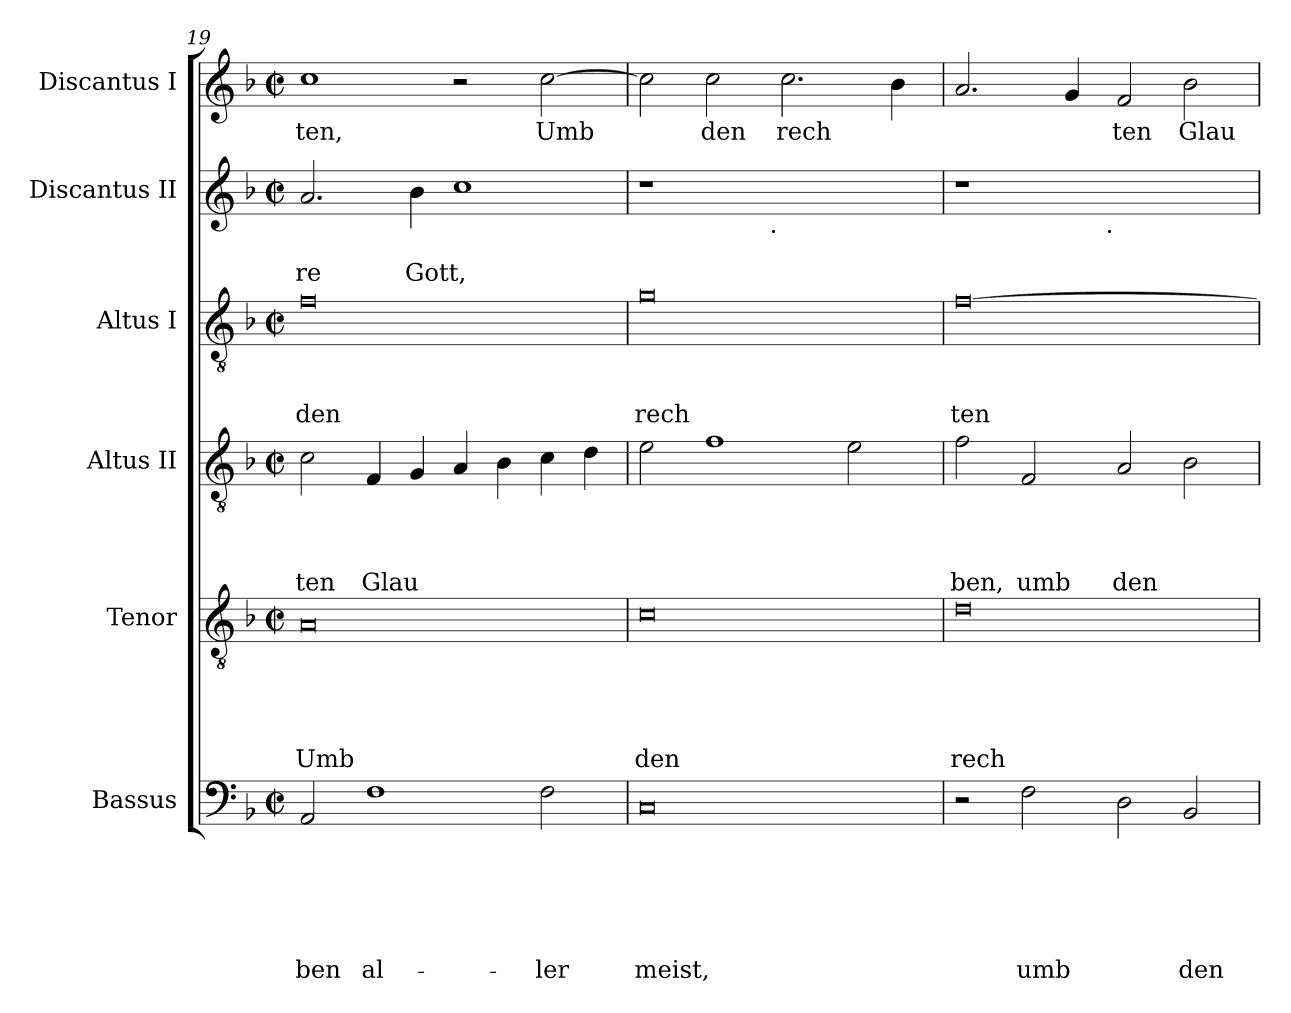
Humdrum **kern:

**kern	**text	**text	**text	**text	**text	**text	**kern	**text	**text	**text	**text	**text	**kern	**text	**text	**text	**text	**kern	**text	**text	**text	**kern	**text	**text	**kern	**text
*part6	*part6	*part6	*part6	*part6	*part6	*part6	*part5	*part5	*part5	*part5	*part5	*part5	*part4	*part4	*part4	*part4	*part4	*part3	*part3	*part3	*part3	*part2	*part2	*part2	*part1	*part1
*staff6	*staff6	*staff6	*staff6	*staff6	*staff6	*staff6	*staff5	*staff5	*staff5	*staff5	*staff5	*staff5	*staff4	*staff4	*staff4	*staff4	*staff4	*staff3	*staff3	*staff3	*staff3	*staff2	*staff2	*staff2	*staff1	*staff1
*I"Bassus	*	*	*	*	*	*	*I"Tenor	*	*	*	*	*	*I"Altus II	*	*	*	*	*I"Altus I	*	*	*	*I"Discantus II	*	*	*I"Discantus I	*
*clefF4	*	*	*	*	*	*	*clefGv2	*	*	*	*	*	*clefGv2	*	*	*	*	*clefGv2	*	*	*	*clefG2	*	*	*clefG2	*
*k[b-]	*	*	*	*	*	*	*k[b-]	*	*	*	*	*	*k[b-]	*	*	*	*	*k[b-]	*	*	*	*k[b-]	*	*	*k[b-]	*
*F:	*	*	*	*	*	*	*F:	*	*	*	*	*	*F:	*	*	*	*	*F:	*	*	*	*F:	*	*	*F:	*
*M2/2	*	*	*	*	*	*	*M2/2	*	*	*	*	*	*M2/2	*	*	*	*	*M2/2	*	*	*	*M2/2	*	*	*M2/2	*
*met(c|)	*	*	*	*	*	*	*met(c|)	*	*	*	*	*	*met(c|)	*	*	*	*	*met(c|)	*	*	*	*met(c|)	*	*	*met(c|)	*
=19	=19	=19	=19	=19	=19	=19	=19	=19	=19	=19	=19	=19	=19	=19	=19	=19	=19	=19	=19	=19	=19	=19	=19	=19	=19	=19
!	!	!	!	!	!	!LO:LY:b	!	!	!	!	!	!LO:LY:b	!	!	!	!	!LO:LY:b	!	!	!	!LO:LY:b	!	!	!LO:LY:b	!	!LO:LY:b
2AA/	.	.	.	.	.	-ben	0A	.	.	.	.	Umb	2c\	.	.	.	ten	0f	.	.	den	2.a/	.	re	1cc	ten,
!	!	!	!	!	!	!LO:LY:b	!	!	!	!	!	!	!	!	!	!	!LO:LY:b	!	!	!	!	!	!	!	!	!
1F	.	.	.	.	.	al-	.	.	.	.	.	.	4F/	.	.	.	Glau	.	.	.	.	.	.	.	.	.
!	!	!	!	!	!	!	!	!	!	!	!	!	!	!	!	!	!	!	!	!	!	!	!	!LO:LY:b	!	!
.	.	.	.	.	.	.	.	.	.	.	.	.	4G/	.	.	.	.	.	.	.	.	4b-\	.	Gott,	.	.
.	.	.	.	.	.	.	.	.	.	.	.	.	4A/	.	.	.	.	.	.	.	.	1cc	.	.	2r	.
.	.	.	.	.	.	.	.	.	.	.	.	.	4B-\	.	.	.	.	.	.	.	.	.	.	.	.	.
!	!	!	!	!	!	!LO:LY:b	!	!	!	!	!	!	!	!	!	!	!	!	!	!	!	!	!	!	!	!LO:LY:b
2F\	.	.	.	.	.	-ler	.	.	.	.	.	.	4c\	.	.	.	.	.	.	.	.	.	.	.	[>2cc\	Umb
.	.	.	.	.	.	.	.	.	.	.	.	.	4d\	.	.	.	.	.	.	.	.	.	.	.	.	.
=20	=20	=20	=20	=20	=20	=20	=20	=20	=20	=20	=20	=20	=20	=20	=20	=20	=20	=20	=20	=20	=20	=20	=20	=20	=20	=20
!	!	!	!	!	!	!LO:LY:b	!	!	!	!	!	!LO:LY:b	!	!	!	!	!	!	!	!	!LO:LY:b	!	!	!	!	!
*	*	*	*	*	*	*	*	*	*	*	*	*	*	*	*	*	*	*	*	*	*	*^	*	*	*	*
0C	.	.	.	.	.	meist,	0c	.	.	.	.	den	2e\	.	.	.	.	0g	.	.	rech	1r	2ryy	.	.	2cc\]	.
!	!	!	!	!	!	!	!	!	!	!	!	!	!	!	!	!	!	!	!	!	!	!	!	!	!	!	!LO:LY:b
.	.	.	.	.	.	.	.	.	.	.	.	.	1f	.	.	.	.	.	.	.	.	.	4...ryy	.	.	2cc\	den
!	!	!	!	!	!	!	!	!	!	!	!	!	!	!	!	!	!	!	!	!	!	!	!LO:TX:b:t=.	!	!	!	!
.	.	.	.	.	.	.	.	.	.	.	.	.	.	.	.	.	.	.	.	.	.	.	1ryy	.	.	.	.
!	!	!	!	!	!	!	!	!	!	!	!	!	!	!	!	!	!	!	!	!	!	!	!	!	!	!	!LO:LY:b
.	.	.	.	.	.	.	.	.	.	.	.	.	.	.	.	.	.	.	.	.	.	1ryy	.	.	.	2.cc\	rech
.	.	.	.	.	.	.	.	.	.	.	.	.	2e\	.	.	.	.	.	.	.	.	.	.	.	.	.	.
.	.	.	.	.	.	.	.	.	.	.	.	.	.	.	.	.	.	.	.	.	.	.	.	.	.	4b-\	.
.	.	.	.	.	.	.	.	.	.	.	.	.	.	.	.	.	.	.	.	.	.	.	32ryy	.	.	.	.
=21	=21	=21	=21	=21	=21	=21	=21	=21	=21	=21	=21	=21	=21	=21	=21	=21	=21	=21	=21	=21	=21	=21	=21	=21	=21	=21	=21
!	!	!	!	!	!	!	!	!	!	!	!	!LO:LY:b	!	!	!	!	!LO:LY:b	!	!	!	!LO:LY:b	!	!	!	!	!	!
2r	.	.	.	.	.	.	0d	.	.	.	.	rech	2f\	.	.	.	ben,	[>0f	.	.	ten	1r	2ryy	.	.	2.a/	.
!	!	!	!	!	!	!LO:LY:b	!	!	!	!	!	!	!	!	!	!	!LO:LY:b	!	!	!	!	!	!	!	!	!	!
2F\	.	.	.	.	.	umb	.	.	.	.	.	.	2F/	.	.	.	umb	.	.	.	.	.	4...ryy	.	.	.	.
.	.	.	.	.	.	.	.	.	.	.	.	.	.	.	.	.	.	.	.	.	.	.	.	.	.	4g/	.
!	!	!	!	!	!	!	!	!	!	!	!	!	!	!	!	!	!	!	!	!	!	!	!LO:TX:b:t=.	!	!	!	!
.	.	.	.	.	.	.	.	.	.	.	.	.	.	.	.	.	.	.	.	.	.	.	1ryy	.	.	.	.
!	!	!	!	!	!	!	!	!	!	!	!	!	!	!	!	!	!LO:LY:b	!	!	!	!	!	!	!	!	!	!LO:LY:b
2D\	.	.	.	.	.	.	.	.	.	.	.	.	2A/	.	.	.	den	.	.	.	.	1ryy	.	.	.	2f/	ten
!	!	!	!	!	!	!LO:LY:b	!	!	!	!	!	!	!	!	!	!	!	!	!	!	!	!	!	!	!	!	!LO:LY:b
2BB-/	.	.	.	.	.	den	.	.	.	.	.	.	2B-\	.	.	.	.	.	.	.	.	.	.	.	.	2b-\	Glau
.	.	.	.	.	.	.	.	.	.	.	.	.	.	.	.	.	.	.	.	.	.	.	32ryy	.	.	.	.
*	*	*	*	*	*	*	*	*	*	*	*	*	*	*	*	*	*	*	*	*	*	*v	*v	*	*	*	*
=	=	=	=	=	=	=	=	=	=	=	=	=	=	=	=	=	=	=	=	=	=	=	=	=	=	=
*-	*-	*-	*-	*-	*-	*-	*-	*-	*-	*-	*-	*-	*-	*-	*-	*-	*-	*-	*-	*-	*-	*-	*-	*-	*-	*-
